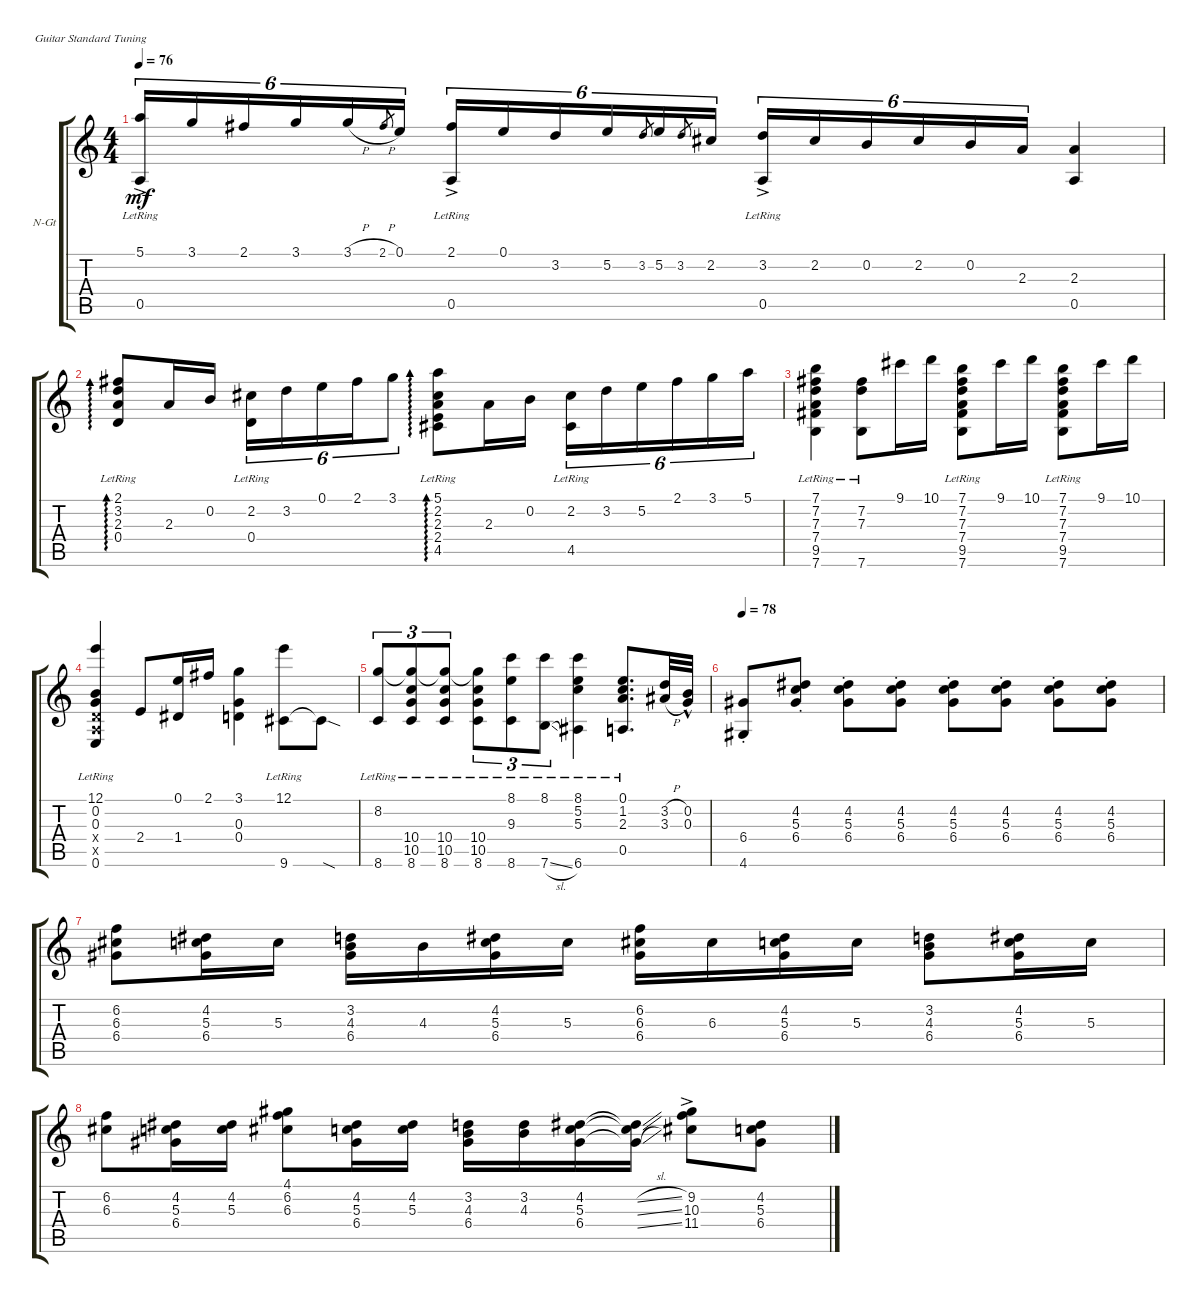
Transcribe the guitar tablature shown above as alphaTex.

\defaultSystemsLayout 4
\bracketExtendMode groupsimilarinstruments
\firstSystemTrackNameOrientation horizontal
\otherSystemsTrackNameOrientation horizontal
\track ("Nylon Guitar" "N-Gt") {instrument acousticguitarnylon}
\staff {score tabs}
\tuning (E4 B3 G3 D3 A2 E2)
\ts (4 4)
\tempo 76
\clef g2
\ks c
(5.1 0.5{ac lr}).16{tu (6 4) dy mf} 3.1.16{tu (6 4)} 2.1.16{tu (6 4)} 3.1.16{tu (6 4)} 3.1{h}.16{tu (6 4)} 2.1{h}.8{tu (6 4) gr} 0.1.16{tu (6 4)} (2.1 0.5{ac lr}).16{tu (6 4)} 0.1.16{tu (6 4)} 3.2.16{tu (6 4)} 5.2.16{tu (6 4)} 3.2.8{tu (6 4) gr} 5.2.16{tu (6 4)} 3.2.8{tu (6 4) gr} 2.2.16{tu (6 4)} (3.2 0.5{ac lr}).16{tu (6 4)} 2.2.16{tu (6 4)} 0.2.16{tu (6 4)} 2.2.16{tu (6 4)} 0.2.16{tu (6 4)} 2.3.16{tu (6 4)} (2.3 0.5).4 |
(2.1 3.2 2.3 0.4{lr}).8{ad 0} 2.3.16 0.2.16 (2.2 0.4{lr}).16{tu (6 4)} 3.2.16{tu (6 4)} 0.1.16{tu (6 4)} 2.1.16{tu (6 4)} 3.1.8{tu (6 4)} (5.1 2.2 2.3 2.4 4.5{lr}).8{ad 0} 2.3.16 0.2.16 (2.2 4.5{lr}).16{tu (6 4)} 3.2.16{tu (6 4)} 5.2.16{tu (6 4)} 2.1.16{tu (6 4)} 3.1.16{tu (6 4)} 5.1.16{tu (6 4)} |
(7.1 7.2 7.3 7.4 9.5 7.6{lr}).4 (7.2 7.3 7.6{lr}).8 9.1.16 10.1.16 (7.1 7.2 7.3 7.4 9.5 7.6{lr}).8 9.1.16 10.1.16 (7.1 7.2 7.3 7.4 9.5 7.6{lr}).8 9.1.16 10.1.16 |
(12.1 0.2 0.3 0.4{x} 0.5{x} 0.6{lr}).4 2.4.8 (1.4 0.1).16 2.1.16 (3.1 0.3 0.4).4 (12.1 9.6{lr}).8 9.6{sod t}.8 |
(8.2{lr} 8.6).8{tu (3 2)} (8.6{lr} 10.4 10.5 8.2{lr t}).8{tu (3 2)} (8.6{lr} 10.5 10.4 8.2{lr t}).8{tu (3 2)} (10.4 10.5 8.6{lr} 8.2{t}).8{tu (3 2)} (8.1 9.3 8.6{lr}).8{tu (3 2)} (8.1 7.6{sl lr}).8{tu (3 2)} (8.1 5.2 5.3 6.6{lr}).4 (0.1 1.2 2.3 0.5{lr}).8{d} (3.2{h} 3.3{h}).32 (0.2{hac} 0.3{hac}).32 |
\tempo 78
(4.6{st} 6.4{st}).8 (4.2{st} 5.3{st} 6.4{st}).8 (4.2{st} 6.4{st} 5.3{st}).8 (4.2{st} 5.3{st} 6.4{st}).8 (4.2{st} 5.3{st} 6.4{st}).8 (4.2{st} 5.3{st} 6.4{st}).8 (4.2{st} 5.3{st} 6.4{st}).8 (4.2{st} 5.3{st} 6.4{st}).8 |
(6.2 6.3 6.4).8 (4.2 5.3 6.4).16 5.3.16 (3.2 4.3 6.4).16 4.3.16 (4.2 5.3 6.4).16 5.3.16 (6.2 6.3 6.4).16 6.3.16 (4.2 5.3 6.4).16 5.3.16 (3.2 4.3 6.4).8 (4.2 5.3 6.4).16 5.3.16 |
(6.2 6.3).8 (4.2 5.3 6.4).16 (4.2 5.3).16 (4.1 6.2 6.3).8 (4.2 5.3 6.4).16 (4.2 5.3).16 (3.2 4.3 6.4).16 (3.2 4.3).16 (4.2 5.3 6.4).16 (4.2{sl t} 5.3{sl t} 6.4{sl t}).16 (9.2{ac} 10.3{ac} 11.4{ac}).8 (4.2 5.3 6.4).8
